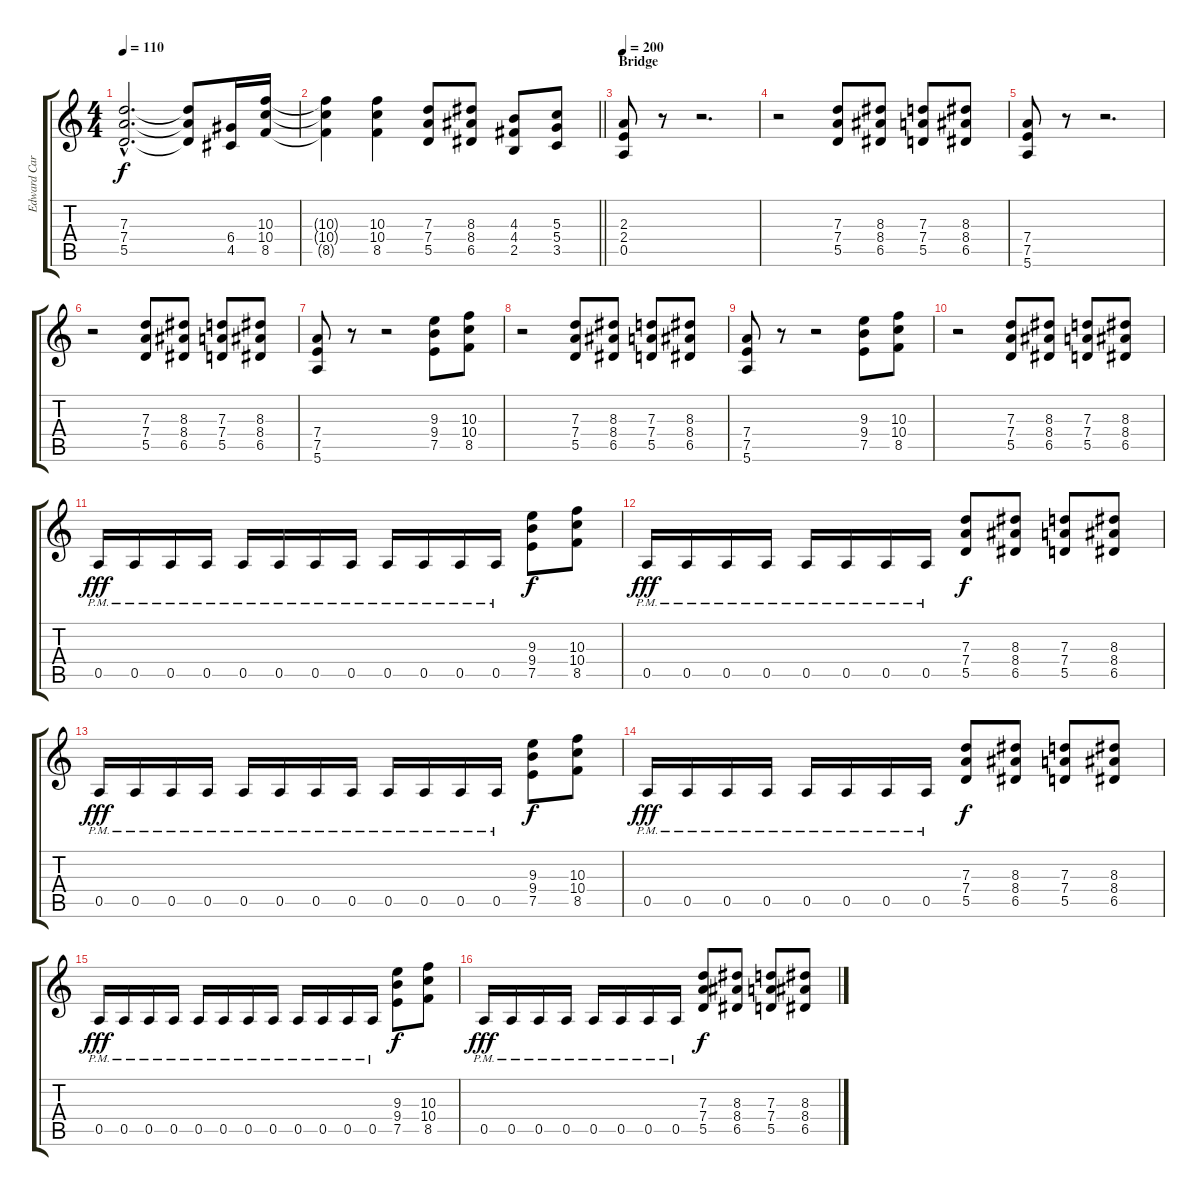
\track ("Edward Carlson" "Edward Car") {instrument overdrivenguitar}
\staff {score tabs}
\tuning (E4 B3 G3 D3 A2 E2) {hide}
\ts (4 4)
\tempo 110
\clef g2
\ks c
(7.3{hac t} 7.4{hac t} 5.5{hac t}).2{d dy f} (7.3{t} 7.4{t} 5.5{t}).8 (6.4 4.5).16 (10.3 10.4 8.5).16 |
\barLineRight lightlight
(10.3{t} 10.4{t} 8.5{t}).4 (10.3 10.4 8.5).4 (7.3 7.4 5.5).8 (8.3 8.4 6.5).8 (4.3 4.4 2.5).8 (5.3 5.4 3.5).8 |
\section ("" "Bridge")
\tempo 200
(2.3 2.4 0.5).8 r.8 r.2{d} |
r.2 (7.3 7.4 5.5).8 (8.3 8.4 6.5).8 (7.3 7.4 5.5).8 (8.3 8.4 6.5).8 |
(7.4 7.5 5.6).8 r.8 r.2{d} |
r.2 (7.3 7.4 5.5).8 (8.3 8.4 6.5).8 (7.3 7.4 5.5).8 (8.3 8.4 6.5).8 |
(7.4 7.5 5.6).8 r.8 r.2 (9.3 9.4 7.5).8 (10.3 10.4 8.5).8 |
r.2 (7.3 7.4 5.5).8 (8.3 8.4 6.5).8 (7.3 7.4 5.5).8 (8.3 8.4 6.5).8 |
(7.4 7.5 5.6).8 r.8 r.2 (9.3 9.4 7.5).8 (10.3 10.4 8.5).8 |
r.2 (7.3 7.4 5.5).8 (8.3 8.4 6.5).8 (7.3 7.4 5.5).8 (8.3 8.4 6.5).8 |
0.5{pm}.16{dy fff} 0.5{pm}.16 0.5{pm}.16 0.5{pm}.16 0.5{pm}.16 0.5{pm}.16 0.5{pm}.16 0.5{pm}.16 0.5{pm}.16 0.5{pm}.16 0.5{pm}.16 0.5{pm}.16 (9.3 9.4 7.5).8{dy f} (10.3 10.4 8.5).8 |
0.5{pm}.16{dy fff} 0.5{pm}.16 0.5{pm}.16 0.5{pm}.16 0.5{pm}.16 0.5{pm}.16 0.5{pm}.16 0.5{pm}.16 (7.3 7.4 5.5).8{dy f} (8.3 8.4 6.5).8 (7.3 7.4 5.5).8 (8.3 8.4 6.5).8 |
0.5{pm}.16{dy fff} 0.5{pm}.16 0.5{pm}.16 0.5{pm}.16 0.5{pm}.16 0.5{pm}.16 0.5{pm}.16 0.5{pm}.16 0.5{pm}.16 0.5{pm}.16 0.5{pm}.16 0.5{pm}.16 (9.3 9.4 7.5).8{dy f} (10.3 10.4 8.5).8 |
0.5{pm}.16{dy fff} 0.5{pm}.16 0.5{pm}.16 0.5{pm}.16 0.5{pm}.16 0.5{pm}.16 0.5{pm}.16 0.5{pm}.16 (7.3 7.4 5.5).8{dy f} (8.3 8.4 6.5).8 (7.3 7.4 5.5).8 (8.3 8.4 6.5).8 |
0.5{pm}.16{dy fff} 0.5{pm}.16 0.5{pm}.16 0.5{pm}.16 0.5{pm}.16 0.5{pm}.16 0.5{pm}.16 0.5{pm}.16 0.5{pm}.16 0.5{pm}.16 0.5{pm}.16 0.5{pm}.16 (9.3 9.4 7.5).8{dy f} (10.3 10.4 8.5).8 |
0.5{pm}.16{dy fff} 0.5{pm}.16 0.5{pm}.16 0.5{pm}.16 0.5{pm}.16 0.5{pm}.16 0.5{pm}.16 0.5{pm}.16 (7.3 7.4 5.5).8{dy f} (8.3 8.4 6.5).8 (7.3 7.4 5.5).8 (8.3 8.4 6.5).8
